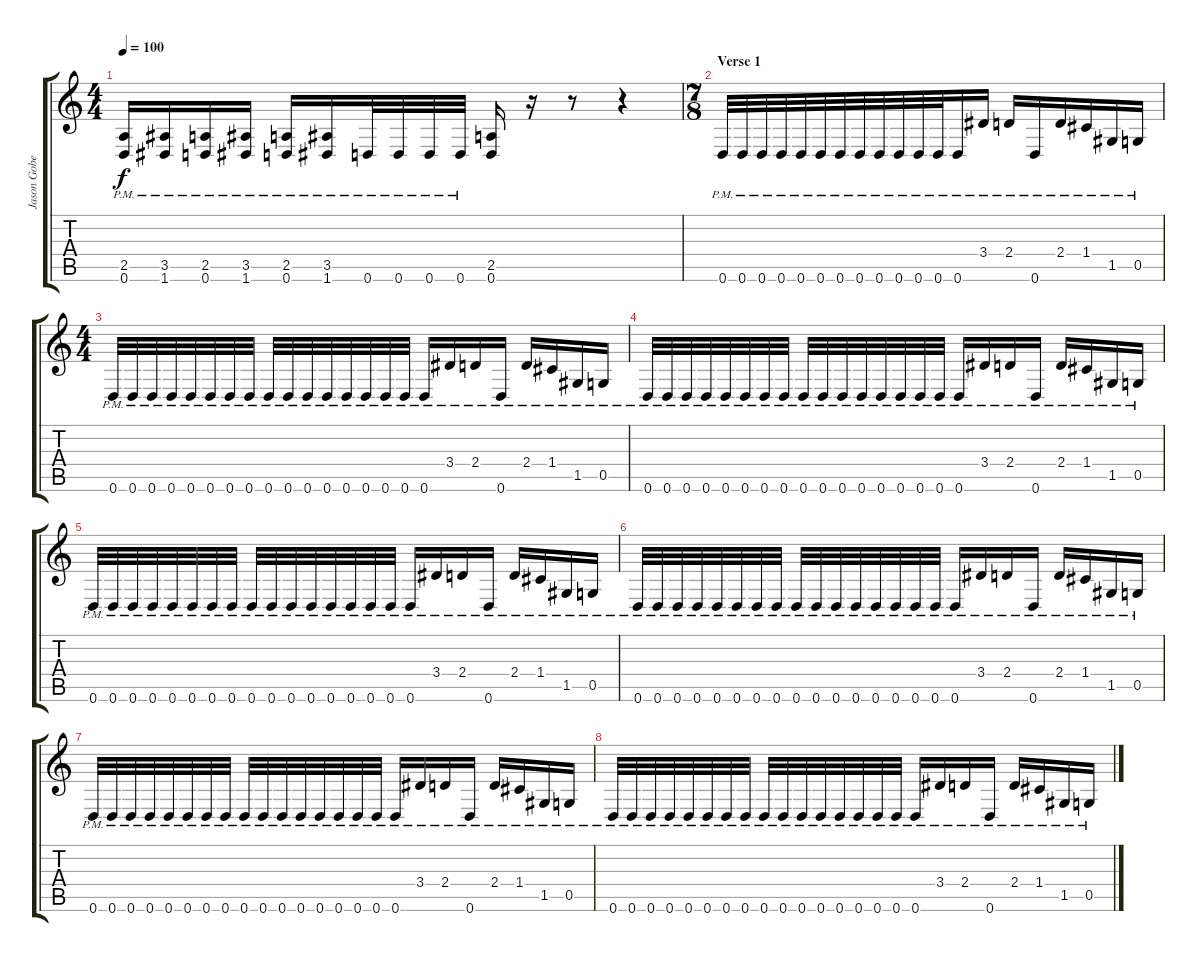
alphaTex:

\track ("Jason Gobel " "Jason Gobe") {instrument distortionguitar}
\staff {score tabs}
\tuning (D4 A3 F3 C3 G2 D2) {hide}
\ts (4 4)
\tempo 100
\clef g2
\ks c
(2.5{pm} 0.6{pm}).16{dy f} (3.5{pm} 1.6{pm}).16 (2.5{pm} 0.6{pm}).16 (3.5{pm} 1.6{pm}).16 (2.5{pm} 0.6{pm}).16 (3.5{pm} 1.6{pm}).16 0.6{pm}.32 0.6{pm}.32 0.6{pm}.32 0.6{pm}.32 (2.5 0.6).16 r.16 r.8 r.4 |
\ts (7 8)
\section ("" "Verse 1")
0.6{pm}.32 0.6{pm}.32 0.6{pm}.32 0.6{pm}.32 0.6{pm}.32 0.6{pm}.32 0.6{pm}.32 0.6{pm}.32 0.6{pm}.32 0.6{pm}.32 0.6{pm}.32 0.6{pm}.32 0.6{pm}.16 3.4{pm}.16 2.4{pm}.16 0.6{pm}.16 2.4{pm}.16 1.4{pm}.16 1.5{pm}.16 0.5{pm}.16 |
\ts (4 4)
0.6{pm}.32 0.6{pm}.32 0.6{pm}.32 0.6{pm}.32 0.6{pm}.32 0.6{pm}.32 0.6{pm}.32 0.6{pm}.32 0.6{pm}.32 0.6{pm}.32 0.6{pm}.32 0.6{pm}.32 0.6{pm}.32 0.6{pm}.32 0.6{pm}.32 0.6{pm}.32 0.6{pm}.16 3.4{pm}.16 2.4{pm}.16 0.6{pm}.16 2.4{pm}.16 1.4{pm}.16 1.5{pm}.16 0.5{pm}.16 |
0.6{pm}.32 0.6{pm}.32 0.6{pm}.32 0.6{pm}.32 0.6{pm}.32 0.6{pm}.32 0.6{pm}.32 0.6{pm}.32 0.6{pm}.32 0.6{pm}.32 0.6{pm}.32 0.6{pm}.32 0.6{pm}.32 0.6{pm}.32 0.6{pm}.32 0.6{pm}.32 0.6{pm}.16 3.4{pm}.16 2.4{pm}.16 0.6{pm}.16 2.4{pm}.16 1.4{pm}.16 1.5{pm}.16 0.5{pm}.16 |
0.6{pm}.32 0.6{pm}.32 0.6{pm}.32 0.6{pm}.32 0.6{pm}.32 0.6{pm}.32 0.6{pm}.32 0.6{pm}.32 0.6{pm}.32 0.6{pm}.32 0.6{pm}.32 0.6{pm}.32 0.6{pm}.32 0.6{pm}.32 0.6{pm}.32 0.6{pm}.32 0.6{pm}.16 3.4{pm}.16 2.4{pm}.16 0.6{pm}.16 2.4{pm}.16 1.4{pm}.16 1.5{pm}.16 0.5{pm}.16 |
0.6{pm}.32 0.6{pm}.32 0.6{pm}.32 0.6{pm}.32 0.6{pm}.32 0.6{pm}.32 0.6{pm}.32 0.6{pm}.32 0.6{pm}.32 0.6{pm}.32 0.6{pm}.32 0.6{pm}.32 0.6{pm}.32 0.6{pm}.32 0.6{pm}.32 0.6{pm}.32 0.6{pm}.16 3.4{pm}.16 2.4{pm}.16 0.6{pm}.16 2.4{pm}.16 1.4{pm}.16 1.5{pm}.16 0.5{pm}.16 |
0.6{pm}.32 0.6{pm}.32 0.6{pm}.32 0.6{pm}.32 0.6{pm}.32 0.6{pm}.32 0.6{pm}.32 0.6{pm}.32 0.6{pm}.32 0.6{pm}.32 0.6{pm}.32 0.6{pm}.32 0.6{pm}.32 0.6{pm}.32 0.6{pm}.32 0.6{pm}.32 0.6{pm}.16 3.4{pm}.16 2.4{pm}.16 0.6{pm}.16 2.4{pm}.16 1.4{pm}.16 1.5{pm}.16 0.5{pm}.16 |
0.6{pm}.32 0.6{pm}.32 0.6{pm}.32 0.6{pm}.32 0.6{pm}.32 0.6{pm}.32 0.6{pm}.32 0.6{pm}.32 0.6{pm}.32 0.6{pm}.32 0.6{pm}.32 0.6{pm}.32 0.6{pm}.32 0.6{pm}.32 0.6{pm}.32 0.6{pm}.32 0.6{pm}.16 3.4{pm}.16 2.4{pm}.16 0.6{pm}.16 2.4{pm}.16 1.4{pm}.16 1.5{pm}.16 0.5{pm}.16
